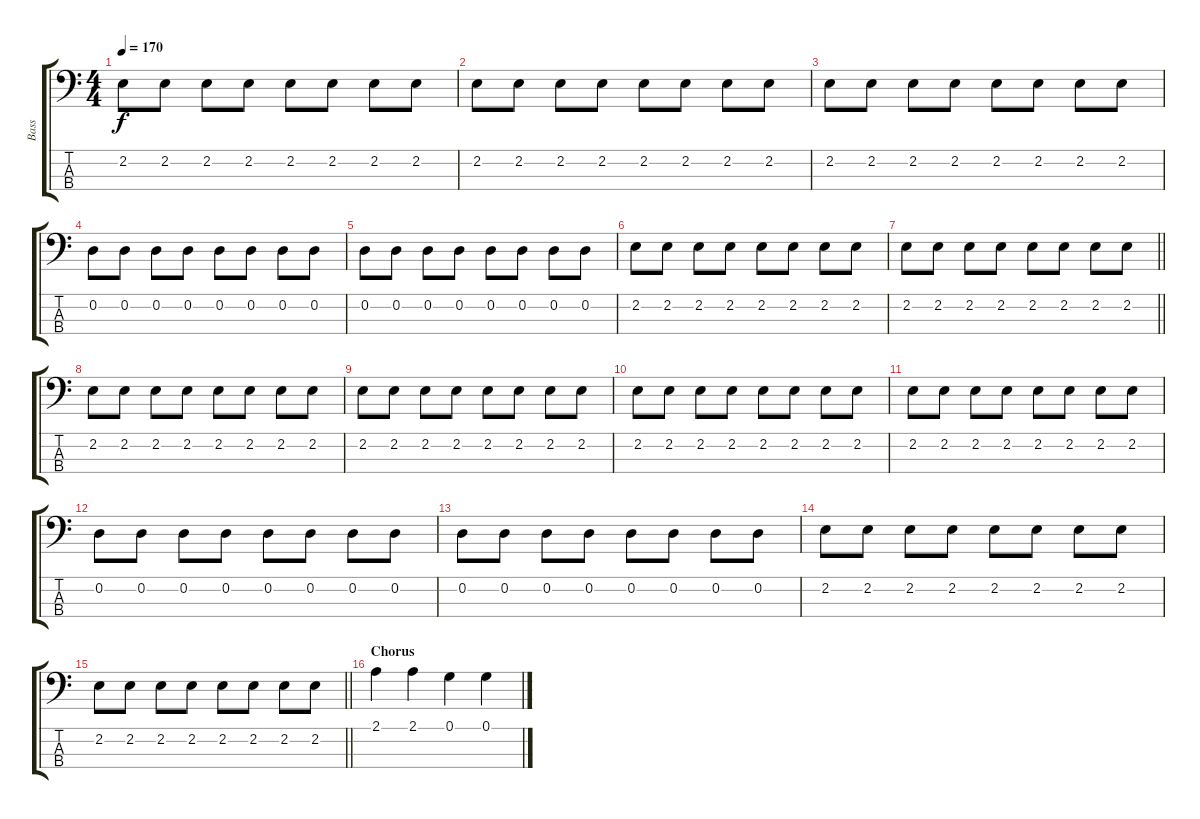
\track ("Bass" "Bass") {instrument electricbassfinger}
\staff {score tabs}
\tuning (G2 D2 A1 E1) {hide}
\ts (4 4)
\tempo 170
\clef f4
\ks c
2.2.8{dy f} 2.2.8 2.2.8 2.2.8 2.2.8 2.2.8 2.2.8 2.2.8 |
2.2.8 2.2.8 2.2.8 2.2.8 2.2.8 2.2.8 2.2.8 2.2.8 |
2.2.8 2.2.8 2.2.8 2.2.8 2.2.8 2.2.8 2.2.8 2.2.8 |
0.2.8 0.2.8 0.2.8 0.2.8 0.2.8 0.2.8 0.2.8 0.2.8 |
0.2.8 0.2.8 0.2.8 0.2.8 0.2.8 0.2.8 0.2.8 0.2.8 |
2.2.8 2.2.8 2.2.8 2.2.8 2.2.8 2.2.8 2.2.8 2.2.8 |
\barLineRight lightlight
2.2.8 2.2.8 2.2.8 2.2.8 2.2.8 2.2.8 2.2.8 2.2.8 |
2.2.8 2.2.8 2.2.8 2.2.8 2.2.8 2.2.8 2.2.8 2.2.8 |
2.2.8 2.2.8 2.2.8 2.2.8 2.2.8 2.2.8 2.2.8 2.2.8 |
2.2.8 2.2.8 2.2.8 2.2.8 2.2.8 2.2.8 2.2.8 2.2.8 |
2.2.8 2.2.8 2.2.8 2.2.8 2.2.8 2.2.8 2.2.8 2.2.8 |
0.2.8 0.2.8 0.2.8 0.2.8 0.2.8 0.2.8 0.2.8 0.2.8 |
0.2.8 0.2.8 0.2.8 0.2.8 0.2.8 0.2.8 0.2.8 0.2.8 |
2.2.8 2.2.8 2.2.8 2.2.8 2.2.8 2.2.8 2.2.8 2.2.8 |
\barLineRight lightlight
2.2.8 2.2.8 2.2.8 2.2.8 2.2.8 2.2.8 2.2.8 2.2.8 |
\section ("" "Chorus")
2.1.4 2.1.4 0.1.4 0.1.4
